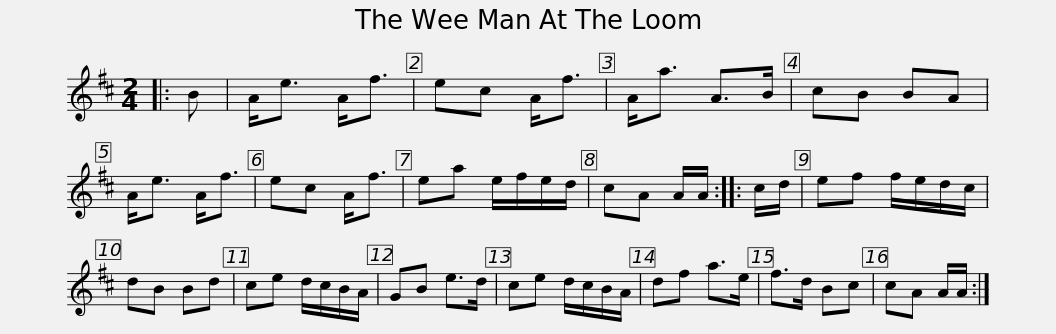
X:1
L:1/8
M:2/4
I:linebreak $
K:D
V:1 treble
V:1
|: B | A<e A<f | ec A<f | A<a A>B | cB BA | %5
 A<e A<f | ec A<f | ea e/f/e/d/ | cA A/A/ :: c/d/ |$ %10
 ef f/e/d/c/ | dB Bd | ce d/c/B/A/ | GB e>d | ce d/c/B/A/ | %15
 df a>e | f>d Bc | cA A/A/ :| %18
